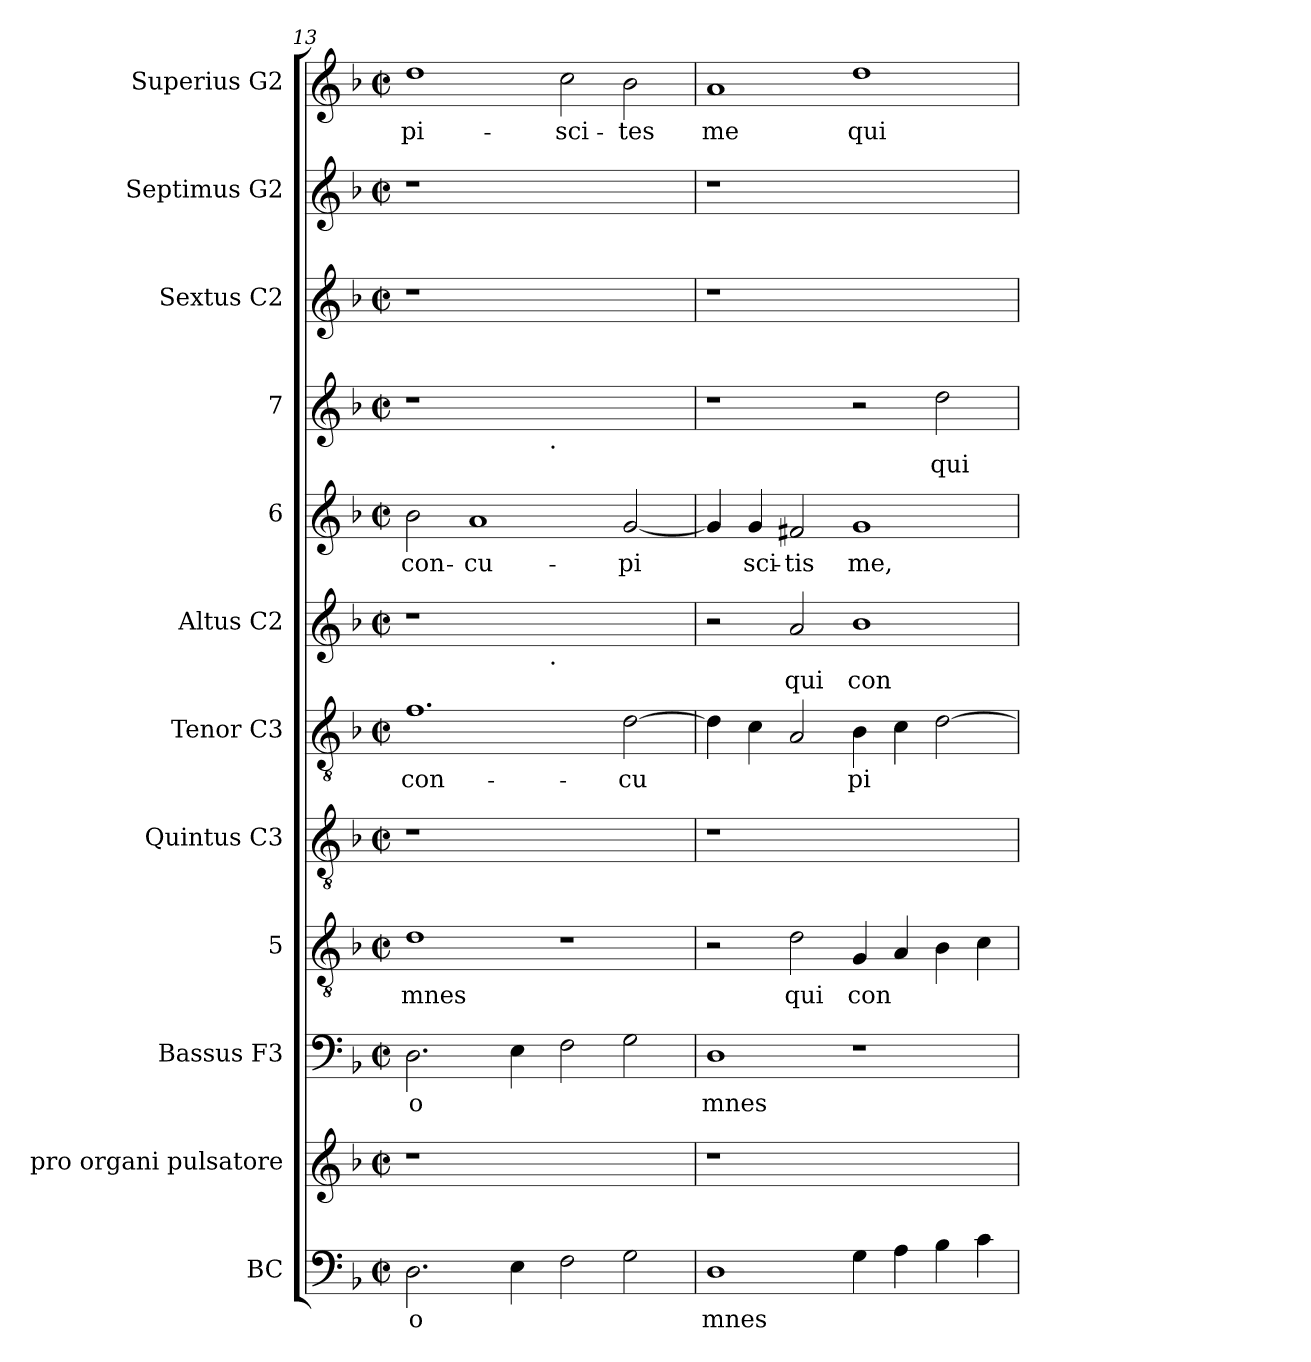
**kern	**text	**kern	**kern	**text	**kern	**text	**kern	**kern	**text	**kern	**text	**kern	**text	**kern	**text	**kern	**kern	**kern	**text
*part12	*part12	*part11	*part10	*part10	*part9	*part9	*part8	*part7	*part7	*part6	*part6	*part5	*part5	*part4	*part4	*part3	*part2	*part1	*part1
*staff12	*staff12	*staff11	*staff10	*staff10	*staff9	*staff9	*staff8	*staff7	*staff7	*staff6	*staff6	*staff5	*staff5	*staff4	*staff4	*staff3	*staff2	*staff1	*staff1
*I"BC	*	*I"pro organi  pulsatore	*I"Bassus  F3	*	*I"5	*	*I"Quintus  C3	*I"Tenor  C3	*	*I"Altus  C2	*	*I"6	*	*I"7	*	*I"Sextus  C2	*I"Septimus  G2	*I"Superius  G2	*
*I'BC	*	*	*I'B	*	*	*	*	*I'T	*	*I'A	*	*	*	*	*	*	*	*I'S	*
*clefF4	*	*clefG2	*clefF4	*	*clefGv2	*	*clefGv2	*clefGv2	*	*clefG2	*	*clefG2	*	*clefG2	*	*clefG2	*clefG2	*clefG2	*
*k[b-]	*	*k[b-]	*k[b-]	*	*k[b-]	*	*k[b-]	*k[b-]	*	*k[b-]	*	*k[b-]	*	*k[b-]	*	*k[b-]	*k[b-]	*k[b-]	*
*F:	*	*F:	*F:	*	*F:	*	*F:	*F:	*	*F:	*	*F:	*	*F:	*	*F:	*F:	*F:	*
*M2/2	*	*M2/2	*M2/2	*	*M2/2	*	*M2/2	*M2/2	*	*M2/2	*	*M2/2	*	*M2/2	*	*M2/2	*M2/2	*M2/2	*
*met(c|)	*	*met(c|)	*met(c|)	*	*met(c|)	*	*met(c|)	*met(c|)	*	*met(c|)	*	*met(c|)	*	*met(c|)	*	*met(c|)	*met(c|)	*met(c|)	*
=13	=13	=13	=13	=13	=13	=13	=13	=13	=13	=13	=13	=13	=13	=13	=13	=13	=13	=13	=13
!	!LO:LY:a:cj	!	!	!LO:LY:b:cj	!	!LO:LY:b:cj	!	!	!LO:LY:b:cj	!	!	!	!LO:LY:b:cj	!	!	!	!	!	!LO:LY:b:cj
*	*	*	*	*	*	*	*	*	*	*^	*	*	*	*^	*	*	*	*	*
2.D\	o-	1r	2.D\	o-	1d	-mnes	1r	1.f	con-	1r	2ryy	.	2b-\	con-	1r	2ryy	.	1r	1r	1dd	-pi-
!	!	!	!	!	!	!	!	!	!	!	!	!	!	!LO:LY:b:cj	!	!	!	!	!	!	!
.	.	.	.	.	.	.	.	.	.	.	4...ryy	.	1a	-cu-	.	4...ryy	.	.	.	.	.
!	!LO:LY:a:cj	!	!	!LO:LY:b:cj	!	!	!	!	!	!	!	!	!	!	!	!	!	!	!	!	!
4E\	--	.	4E\	--	.	.	.	.	.	.	.	.	.	.	.	.	.	.	.	.	.
!	!	!	!	!	!	!	!	!	!	!	!	!	!	!	!	!LO:TX:b:t=.	!	!	!	!	!
!	!	!	!	!	!	!	!	!	!	!	!LO:TX:b:t=.	!	!	!	!	!	!	!	!	!	!
.	.	.	.	.	.	.	.	.	.	.	1ryy	.	.	.	.	1ryy	.	.	.	.	.
!	!LO:LY:a:cj	!	!	!LO:LY:b:cj	!	!	!	!	!	!	!	!	!	!	!	!	!	!	!	!	!LO:LY:b:cj
2F\	--	1ryy	2F\	--	1r	.	1ryy	.	.	1ryy	.	.	.	.	1ryy	.	.	1ryy	1ryy	2cc\	-sci-
!	!LO:LY:a:cj	!	!	!LO:LY:b:cj	!	!	!	!	!LO:LY:b:cj	!	!	!	!	!LO:LY:b:cj	!	!	!	!	!	!	!LO:LY:b:cj
2G\	--	.	2G\	--	.	.	.	[>2d\	-cu-	.	.	.	[<2g/	-pi-	.	.	.	.	.	2b-\	-tes
.	.	.	.	.	.	.	.	.	.	.	32ryy	.	.	.	.	32ryy	.	.	.	.	.
=14	=14	=14	=14	=14	=14	=14	=14	=14	=14	=14	=14	=14	=14	=14	=14	=14	=14	=14	=14	=14	=14
!	!LO:LY:a:cj	!	!	!LO:LY:b:cj	!	!	!	!	!LO:LY:b:cj	!	!	!	!	!LO:LY:b:cj	!	!	!	!	!	!	!LO:LY:b:cj
*	*	*	*	*	*	*	*	*	*	*v	*v	*	*	*	*v	*v	*	*	*	*	*
1D	-mnes	1r	1D	-mnes	2r	.	1r	4d\]	--	2r	.	4g/]	--	1r	.	1r	1r	1a	me
!	!	!	!	!	!	!	!	!	!LO:LY:b:cj	!	!	!	!LO:LY:b:cj	!	!	!	!	!	!
.	.	.	.	.	.	.	.	4c\	--	.	.	4g/	-sci-	.	.	.	.	.	.
!	!	!	!	!	!	!LO:LY:b:cj	!	!	!LO:LY:b:cj	!	!LO:LY:b:cj	!	!LO:LY:b:cj	!	!	!	!	!	!
.	.	.	.	.	2d\	qui	.	2A/	--	2a/	qui	2f#X/	-tis	.	.	.	.	.	.
!	!LO:LY:a:cj	!	!	!	!	!LO:LY:b:cj	!	!	!LO:LY:b:cj	!	!LO:LY:b:cj	!	!LO:LY:b:cj	!	!	!	!	!	!LO:LY:b:cj
4G\	.	1ryy	1r	.	4G/	con-	1ryy	4B-\	-pi-	1b-	con-	1g	me,	2r	.	1ryy	1ryy	1dd	qui
!	!LO:LY:a:cj	!	!	!	!	!LO:LY:b:cj	!	!	!LO:LY:b:cj	!	!	!	!	!	!	!	!	!	!
4A\	.	.	.	.	4A/	--	.	4c\	--	.	.	.	.	.	.	.	.	.	.
!	!LO:LY:a:cj	!	!	!	!	!LO:LY:b:cj	!	!	!LO:LY:b:cj	!	!	!	!	!	!LO:LY:b:cj	!	!	!	!
4B-\	.	.	.	.	4B-\	--	.	[>2d\	--	.	.	.	.	2dd\	qui	.	.	.	.
!	!LO:LY:a:cj	!	!	!	!	!LO:LY:b:cj	!	!	!	!	!	!	!	!	!	!	!	!	!
4c\	.	.	.	.	4c\	--	.	.	.	.	.	.	.	.	.	.	.	.	.
=	=	=	=	=	=	=	=	=	=	=	=	=	=	=	=	=	=	=	=
*-	*-	*-	*-	*-	*-	*-	*-	*-	*-	*-	*-	*-	*-	*-	*-	*-	*-	*-	*-
